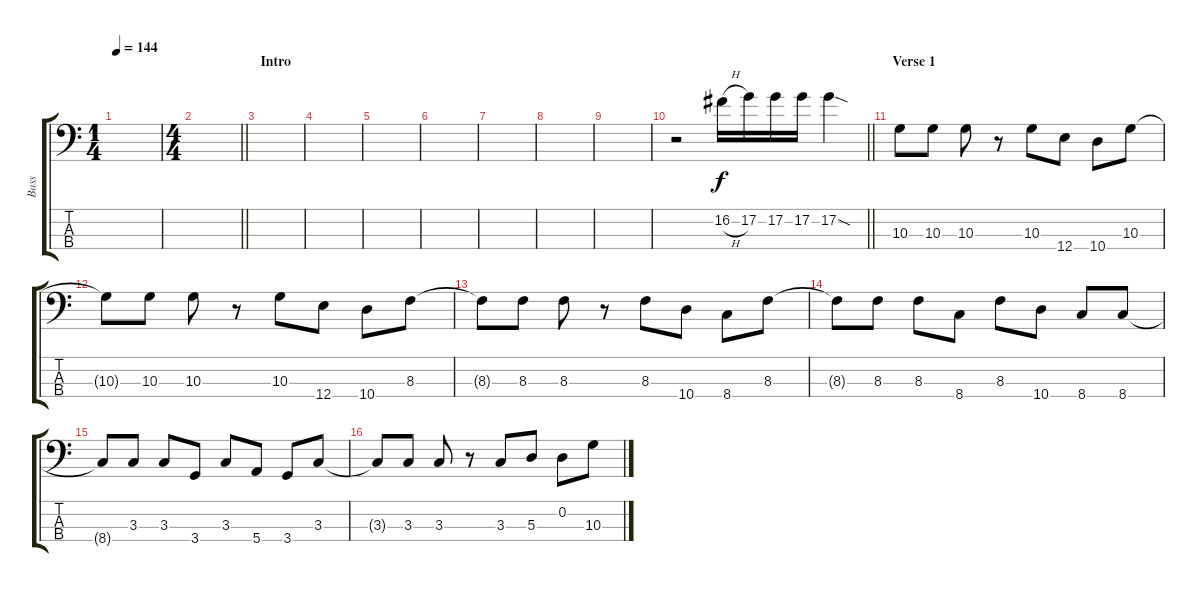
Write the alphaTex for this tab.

\track ("Bass" "Bass") {instrument electricbasspick}
\staff {score tabs}
\tuning (G2 D2 A1 E1) {hide}
\ts (1 4)
\tempo 144
\clef f4
\ks c
|
\ts (4 4)
\barLineRight lightlight
|
\section ("" "Intro")
|
|
|
|
|
|
|
\barLineRight lightlight
r.2 16.2{h}.16 17.2.16{dy f} 17.2.16 17.2.16 17.2{sod}.4 |
\section ("" "Verse 1")
10.3.8 10.3.8 10.3.8 r.8 10.3.8 12.4.8 10.4.8 10.3.8 |
10.3{t}.8 10.3.8 10.3.8 r.8 10.3.8 12.4.8 10.4.8 8.3.8 |
8.3{t}.8 8.3.8 8.3.8 r.8 8.3.8 10.4.8 8.4.8 8.3.8 |
8.3{t}.8 8.3.8 8.3.8 8.4.8 8.3.8 10.4.8 8.4.8 8.4.8 |
8.4{t}.8 3.3.8 3.3.8 3.4.8 3.3.8 5.4.8 3.4.8 3.3.8 |
3.3{t}.8 3.3.8 3.3.8 r.8 3.3.8 5.3.8 0.2.8 10.3.8
